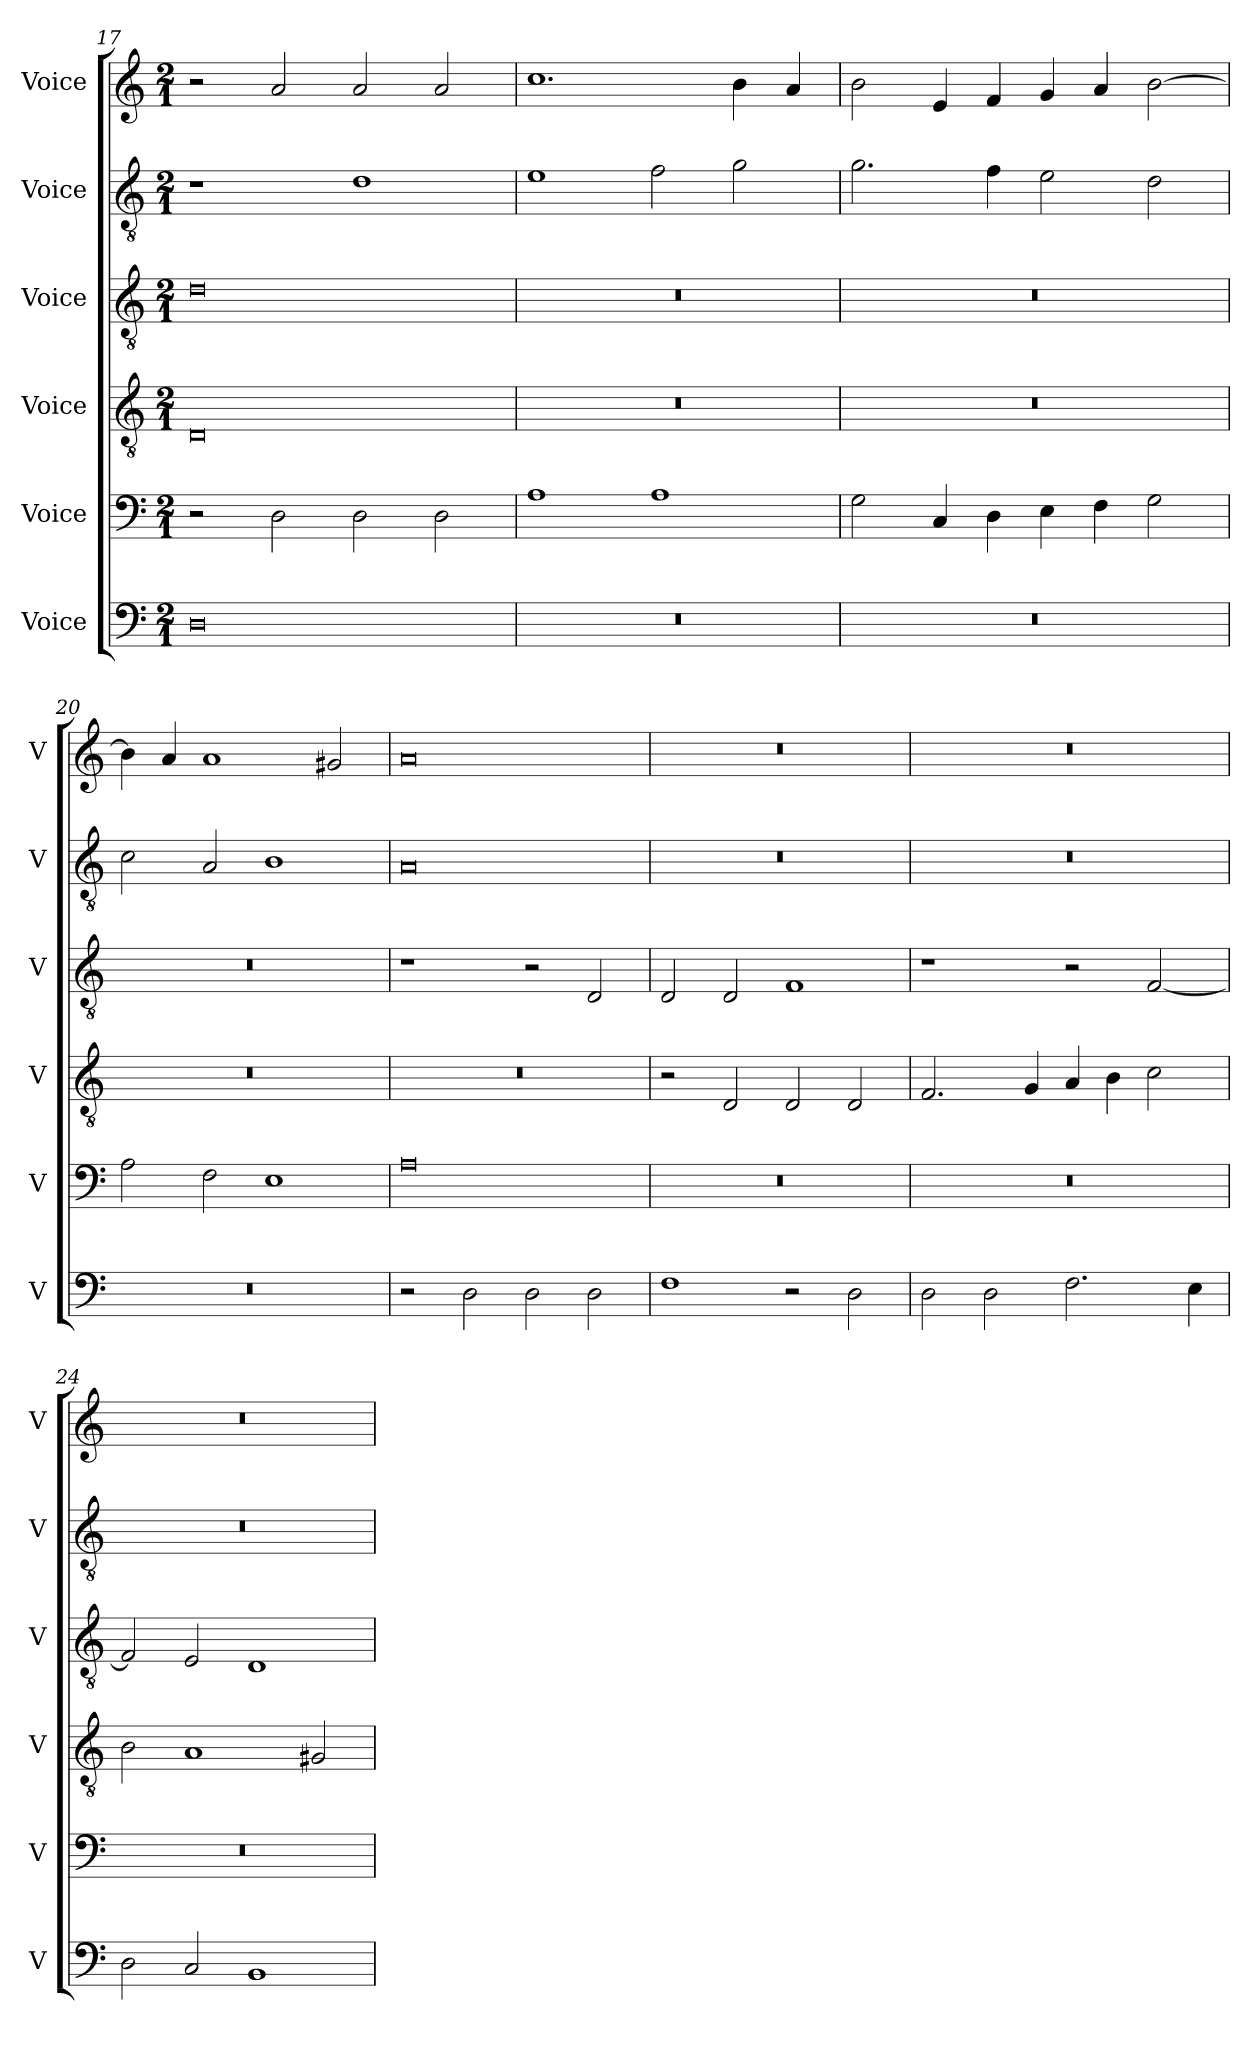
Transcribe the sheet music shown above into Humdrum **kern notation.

**kern	**kern	**kern	**kern	**kern	**kern
*part6	*part5	*part4	*part3	*part2	*part1
*staff6	*staff5	*staff4	*staff3	*staff2	*staff1
*I"Voice	*I"Voice	*I"Voice	*I"Voice	*I"Voice	*I"Voice
*I'V	*I'V	*I'V	*I'V	*I'V	*I'V
!!LO:PB:g=z
*clefF4	*clefF4	*clefGv2	*clefGv2	*clefGv2	*clefG2
*k[]	*k[]	*k[]	*k[]	*k[]	*k[]
*M2/1	*M2/1	*M2/1	*M2/1	*M2/1	*M2/1
=17	=17	=17	=17	=17	=17
0D	2r	0D	0d	1r	2r
.	2D\	.	.	.	2a/
.	2D\	.	.	1d	2a/
.	2D\	.	.	.	2a/
=18	=18	=18	=18	=18	=18
0r	1A	0r	0r	1e	1.cc
.	1A	.	.	2f\	.
.	.	.	.	2g\	4b\
.	.	.	.	.	4a/
=19	=19	=19	=19	=19	=19
0r	2G\	0r	0r	2.g\	2b\
.	4C/	.	.	.	4e/
.	4D\	.	.	4f\	4f/
.	4E\	.	.	2e\	4g/
.	4F\	.	.	.	4a/
.	2G\	.	.	2d\	[2b\
=20	=20	=20	=20	=20	=20
0r	2A\	0r	0r	2c\	4b\]
.	.	.	.	.	4a/
.	2F\	.	.	2A/	1a
.	1E	.	.	1B	.
.	.	.	.	.	2g#X/
!!LO:LB:g=z
=21	=21	=21	=21	=21	=21
2r	0A	0r	1r	0A	0a
2D\	.	.	.	.	.
2D\	.	.	2r	.	.
2D\	.	.	2D/	.	.
=22	=22	=22	=22	=22	=22
1F	0r	2r	2D/	0r	0r
.	.	2D/	2D/	.	.
2r	.	2D/	1F	.	.
2D\	.	2D/	.	.	.
=23	=23	=23	=23	=23	=23
2D\	0r	2.F/	1r	0r	0r
2D\	.	.	.	.	.
.	.	4G/	.	.	.
2.F\	.	4A/	2r	.	.
.	.	4B\	.	.	.
.	.	2c\	[2F/	.	.
4E\	.	.	.	.	.
=24	=24	=24	=24	=24	=24
2D\	0r	2B\	2F/]	0r	0r
2C/	.	1A	2E/	.	.
1BB	.	.	1D	.	.
.	.	2G#X/	.	.	.
=	=	=	=	=	=
*-	*-	*-	*-	*-	*-
